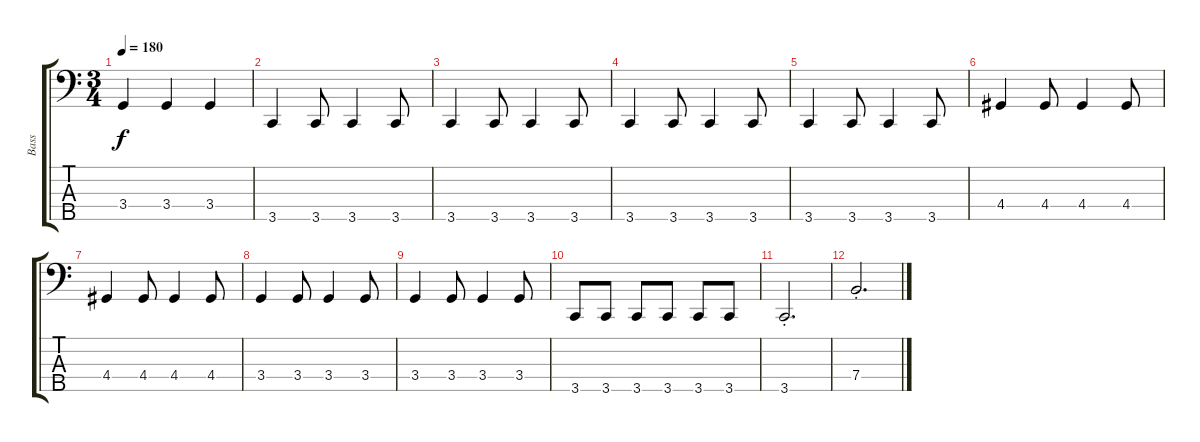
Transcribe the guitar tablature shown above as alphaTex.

\track ("Bass" "Bass") {instrument electricbasspick}
\staff {score tabs}
\tuning (G2 D2 A1 E1 A0) {hide}
\ts (3 4)
\tempo 180
\clef f4
\ks c
3.4.4{dy f} 3.4.4 3.4.4 |
3.5.4 3.5.8 3.5.4 3.5.8 |
3.5.4 3.5.8 3.5.4 3.5.8 |
3.5.4 3.5.8 3.5.4 3.5.8 |
3.5.4 3.5.8 3.5.4 3.5.8 |
4.4.4 4.4.8 4.4.4 4.4.8 |
4.4.4 4.4.8 4.4.4 4.4.8 |
3.4.4 3.4.8 3.4.4 3.4.8 |
3.4.4 3.4.8 3.4.4 3.4.8 |
3.5.8 3.5.8 3.5.8 3.5.8 3.5.8 3.5.8 |
3.5{st}.2{d} |
7.4{st}.2{d}
